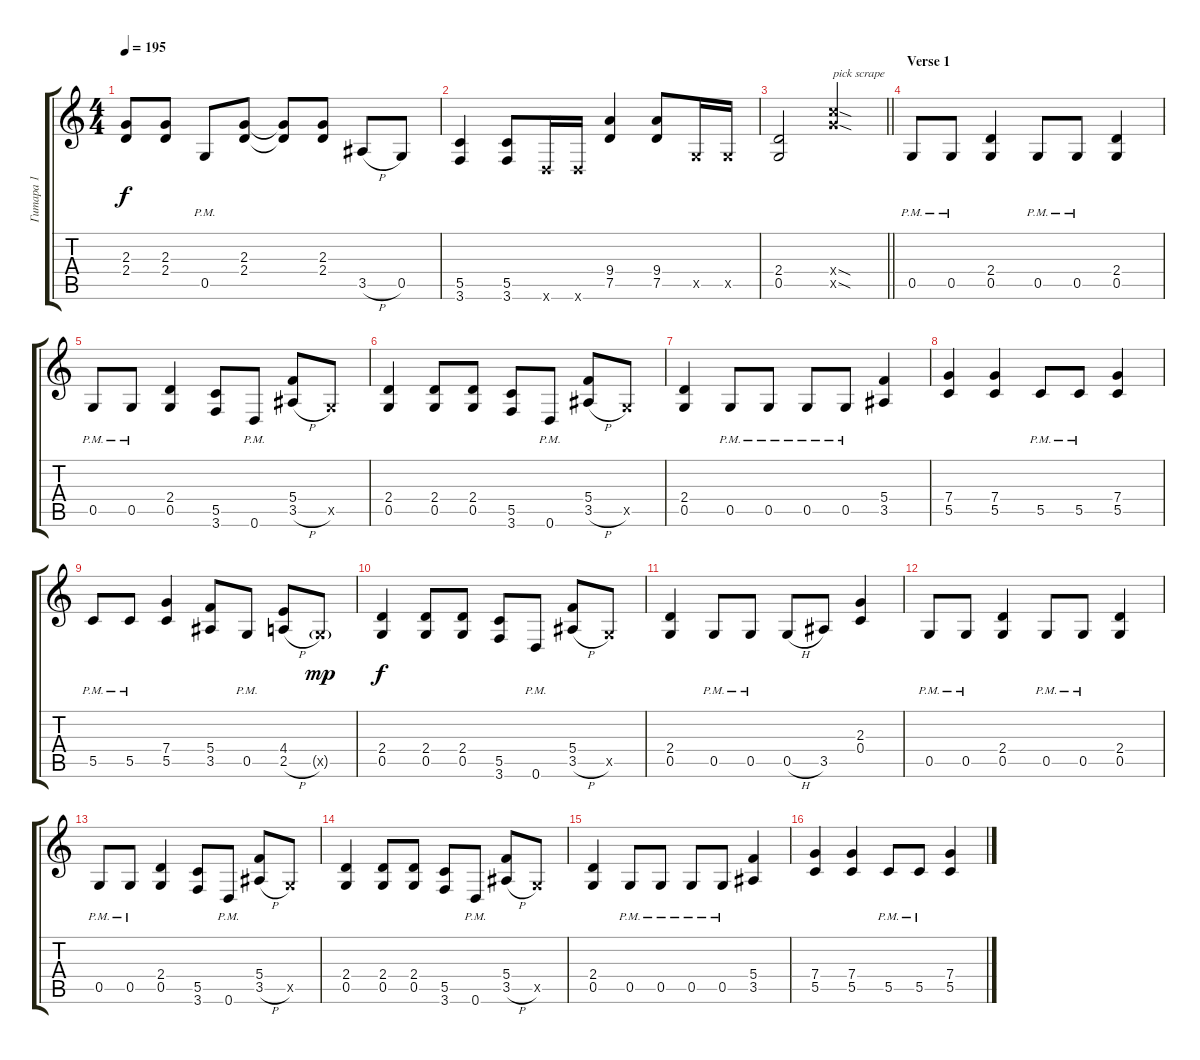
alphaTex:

\track ("Гитара 1" "Гитара 1") {instrument distortionguitar}
\staff {score tabs}
\tuning (D4 A3 F3 C3 G2 D2) {hide}
\ts (4 4)
\tempo 195
\clef g2
\ks c
(2.3 2.4).8{dy f} (2.3 2.4).8 0.5{pm}.8 (2.3 2.4).8 (2.3{t} 2.4{t}).8 (2.3 2.4).8 3.5{h}.8 0.5.8 |
(5.5 3.6).4 (5.5 3.6).8 0.6{x}.16 0.6{x}.16 (9.4 7.5).4 (9.4 7.5).8 0.5{x}.16 0.5{x}.16 |
\barLineRight lightlight
(2.4 0.5).2 (12.4{sod x} 12.5{sod x}).2{txt "pick scrape"} |
\section ("" "Verse 1")
0.5{pm}.8 0.5{pm}.8 (2.4 0.5).4 0.5{pm}.8 0.5{pm}.8 (2.4 0.5).4 |
0.5{pm}.8 0.5{pm}.8 (2.4 0.5).4 (5.5 3.6).8 0.6{pm}.8 (5.4 3.5{h}).8 0.5{x}.8 |
(2.4 0.5).4 (2.4 0.5).8 (2.4 0.5).8 (5.5 3.6).8 0.6{pm}.8 (5.4 3.5{h}).8 0.5{x}.8 |
(2.4 0.5).4 0.5{pm}.8 0.5{pm}.8 0.5{pm}.8 0.5{pm}.8 (5.4 3.5).4 |
(7.4 5.5).4 (7.4 5.5).4 5.5{pm}.8 5.5{pm}.8 (7.4 5.5).4 |
5.5{pm}.8 5.5{pm}.8 (7.4 5.5).4 (5.4 3.5).8 0.5{pm}.8 (4.4 2.5{h}).8 0.5{g x}.8{dy mp} |
(2.4 0.5).4{dy f} (2.4 0.5).8 (2.4 0.5).8 (5.5 3.6).8 0.6{pm}.8 (5.4 3.5{h}).8 0.5{x}.8 |
(2.4 0.5).4 0.5{pm}.8 0.5{pm}.8 0.5{h}.8 3.5.8 (2.3 0.4).4 |
0.5{pm}.8 0.5{pm}.8 (2.4 0.5).4 0.5{pm}.8 0.5{pm}.8 (2.4 0.5).4 |
0.5{pm}.8 0.5{pm}.8 (2.4 0.5).4 (5.5 3.6).8 0.6{pm}.8 (5.4 3.5{h}).8 0.5{x}.8 |
(2.4 0.5).4 (2.4 0.5).8 (2.4 0.5).8 (5.5 3.6).8 0.6{pm}.8 (5.4 3.5{h}).8 0.5{x}.8 |
(2.4 0.5).4 0.5{pm}.8 0.5{pm}.8 0.5{pm}.8 0.5{pm}.8 (5.4 3.5).4 |
(7.4 5.5).4 (7.4 5.5).4 5.5{pm}.8 5.5{pm}.8 (7.4 5.5).4
